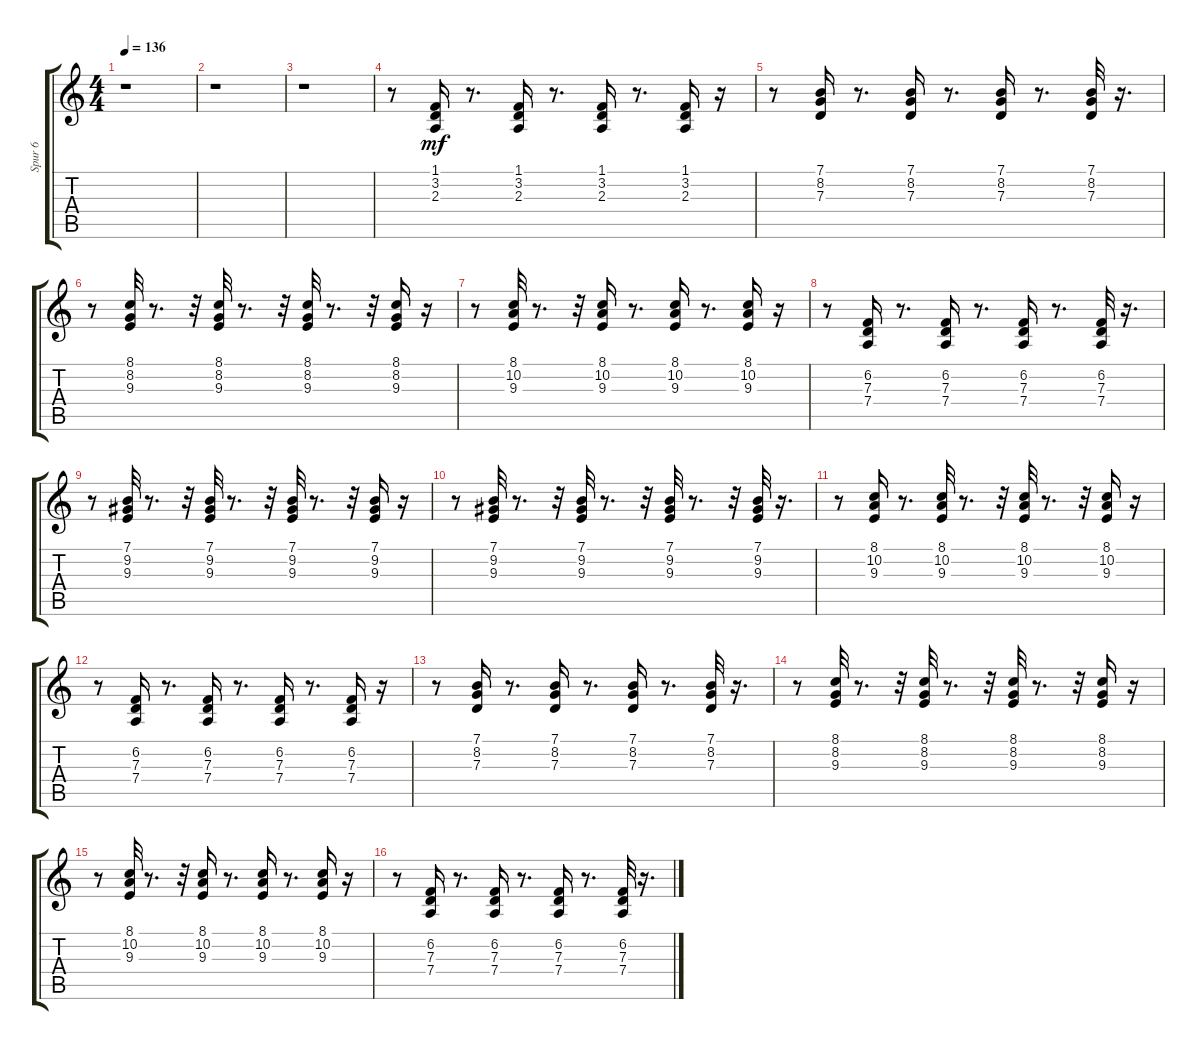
\track ("Spur 6" "Spur 6") {instrument acousticgrandpiano}
\staff {score tabs}
\tuning (E4 B3 G3 D3 A2 E2) {hide}
\ts (4 4)
\tempo 136
\clef g2
\ks c
r.1{dy mf} |
r.1 |
r.1 |
r.8 (1.1 3.2 2.3).16{volume 12 balance 11 instrument overdrivenguitar} r.8{d} (1.1 3.2 2.3).16 r.8{d} (1.1 3.2 2.3).16 r.8{d} (1.1 3.2 2.3).16 r.16 |
r.8 (7.1 8.2 7.3).16 r.8{d} (7.1 8.2 7.3).16 r.8{d} (7.1 8.2 7.3).16 r.8{d} (7.1 8.2 7.3).32 r.16{d} |
r.8 (8.1 8.2 9.3).32 r.8{d} r.32 (8.1 8.2 9.3).32 r.8{d} r.32 (8.1 8.2 9.3).32 r.8{d} r.32 (8.1 8.2 9.3).16 r.16 |
r.8 (8.1 10.2 9.3).32 r.8{d} r.32 (8.1 10.2 9.3).16 r.8{d} (8.1 10.2 9.3).16 r.8{d} (8.1 10.2 9.3).16 r.16 |
r.8 (6.2 7.3 7.4).16 r.8{d} (6.2 7.3 7.4).16 r.8{d} (6.2 7.3 7.4).16 r.8{d} (6.2 7.3 7.4).32 r.16{d} |
r.8 (7.1 9.2 9.3).32 r.8{d} r.32 (7.1 9.2 9.3).32 r.8{d} r.32 (7.1 9.2 9.3).32 r.8{d} r.32 (7.1 9.2 9.3).16 r.16 |
r.8 (7.1 9.2 9.3).32 r.8{d} r.32 (7.1 9.2 9.3).32 r.8{d} r.32 (7.1 9.2 9.3).32 r.8{d} r.32 (7.1 9.2 9.3).32 r.16{d} |
r.8 (8.1 10.2 9.3).16 r.8{d} (8.1 10.2 9.3).32 r.8{d} r.32 (8.1 10.2 9.3).32 r.8{d} r.32 (8.1 10.2 9.3).16 r.16 |
r.8 (6.2 7.3 7.4).16 r.8{d} (6.2 7.3 7.4).16 r.8{d} (6.2 7.3 7.4).16 r.8{d} (6.2 7.3 7.4).16 r.16 |
r.8 (7.1 8.2 7.3).16 r.8{d} (7.1 8.2 7.3).16 r.8{d} (7.1 8.2 7.3).16 r.8{d} (7.1 8.2 7.3).32 r.16{d} |
r.8 (8.1 8.2 9.3).32 r.8{d} r.32 (8.1 8.2 9.3).32 r.8{d} r.32 (8.1 8.2 9.3).32 r.8{d} r.32 (8.1 8.2 9.3).16 r.16 |
r.8 (8.1 10.2 9.3).32 r.8{d} r.32 (8.1 10.2 9.3).16 r.8{d} (8.1 10.2 9.3).16 r.8{d} (8.1 10.2 9.3).16 r.16 |
r.8 (6.2 7.3 7.4).16 r.8{d} (6.2 7.3 7.4).16 r.8{d} (6.2 7.3 7.4).16 r.8{d} (6.2 7.3 7.4).32 r.16{d}
